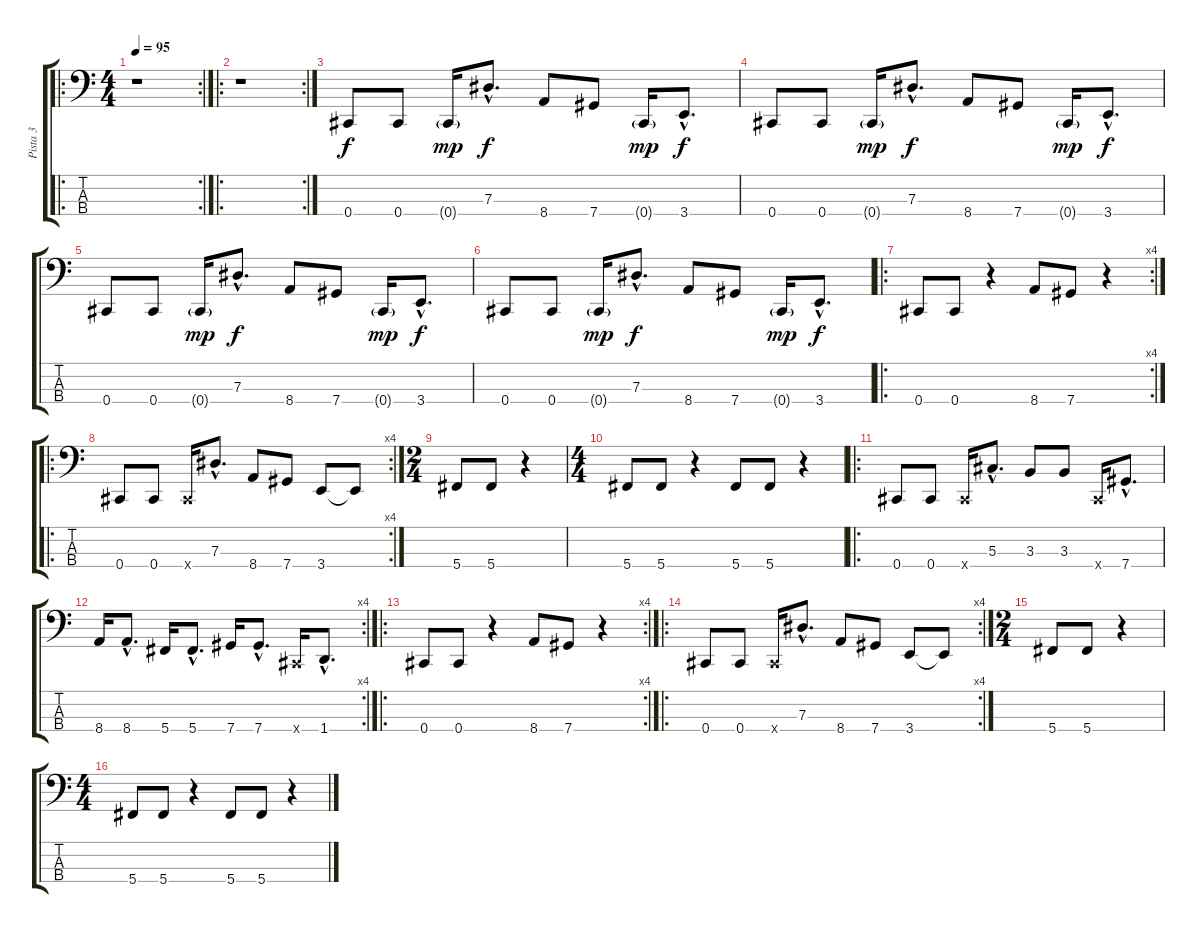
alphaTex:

\track ("Pista 3" "Pista 3") {instrument electricbassfinger}
\staff {score tabs}
\tuning (Gb2 Db2 Ab1 Db1) {hide}
\ro
\rc 2
\ts (4 4)
\tempo 95
\clef f4
\ks c
r.1{dy f instrument electricbassfinger} |
\ro
\rc 2
r.1 |
0.4.8 0.4.8 0.4{g}.16{dy mp} 7.3{hac}.8{d dy f} 8.4.8 7.4.8 0.4{g}.16{dy mp} 3.4{hac}.8{d dy f} |
0.4.8 0.4.8 0.4{g}.16{dy mp} 7.3{hac}.8{d dy f} 8.4.8 7.4.8 0.4{g}.16{dy mp} 3.4{hac}.8{d dy f} |
0.4.8 0.4.8 0.4{g}.16{dy mp} 7.3{hac}.8{d dy f} 8.4.8 7.4.8 0.4{g}.16{dy mp} 3.4{hac}.8{d dy f} |
0.4.8 0.4.8 0.4{g}.16{dy mp} 7.3{hac}.8{d dy f} 8.4.8 7.4.8 0.4{g}.16{dy mp} 3.4{hac}.8{d dy f} |
\ro
\rc 4
0.4.8 0.4.8 r.4 8.4.8 7.4.8 r.4 |
\ro
\rc 4
0.4.8 0.4.8 0.4{x}.16 7.3{hac}.8{d} 8.4.8 7.4.8 3.4.8 3.4{t}.8 |
\ts (2 4)
5.4.8 5.4.8 r.4 |
\ts (4 4)
5.4.8 5.4.8 r.4 5.4.8 5.4.8 r.4 |
\ro
0.4.8 0.4.8 0.4{x}.16 5.3{hac}.8{d} 3.3.8 3.3.8 0.4{x}.16 7.4{hac}.8{d} |
\rc 4
8.4.16 8.4{hac}.8{d} 5.4.16 5.4{hac}.8{d} 7.4.16 7.4{hac}.8{d} 0.4{x}.16 1.4{hac}.8{d} |
\ro
\rc 4
0.4.8 0.4.8 r.4 8.4.8 7.4.8 r.4 |
\ro
\rc 4
0.4.8 0.4.8 0.4{x}.16 7.3{hac}.8{d} 8.4.8 7.4.8 3.4.8 3.4{t}.8 |
\ts (2 4)
5.4.8 5.4.8 r.4 |
\ts (4 4)
5.4.8 5.4.8 r.4 5.4.8 5.4.8 r.4
